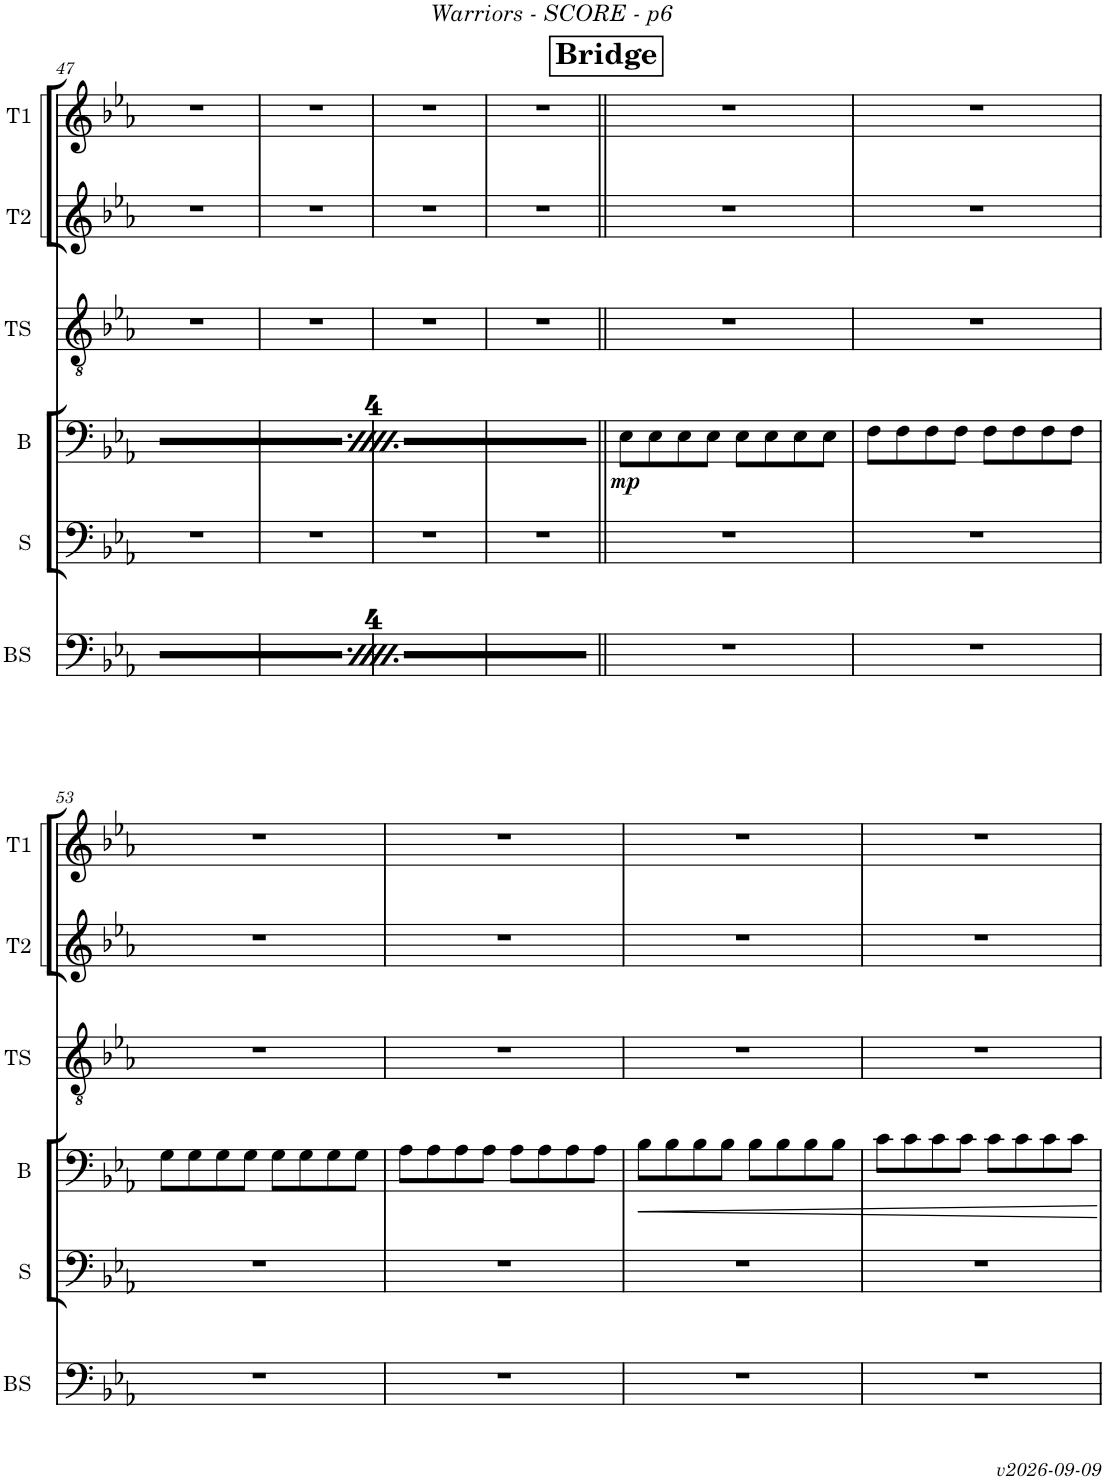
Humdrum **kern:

**kern	**kern	**kern	**dynam	**kern	**kern	**kern
*part6	*part5	*part4	*part4	*part3	*part2	*part1
*staff6	*staff5	*staff4	*staff4	*staff3	*staff2	*staff1
*I"Bari Sax	*I"Sousa	*I"Trombone	*	*I"Tenor Sax	*I"Trumpet 2	*I"Trumpet 1
*I'BS	*I'S	*	*	*I'TS	*I'T2	*I'T1
!!LO:PB:g=z
*clefF4	*clefF4	*clefF4	*	*clefGv2	*clefG2	*clefG2
*Trd12c21	*	*	*	*Trd8c14	*Trd1c2	*Trd1c2
*k[b-e-a-]	*k[b-e-a-]	*k[b-e-a-]	*	*k[b-e-a-]	*k[b-e-a-]	*k[b-e-a-]
*M4/4	*M4/4	*M4/4	*	*M4/4	*M4/4	*M4/4
=47	=47	=47	=47	=47	=47	=47
4CC'^/	1r	8r	.	1r	1r	1r
!	!	!	!LO:DY:b	!	!	!
.	.	(16e-\LL	ff	.	.	.
.	.	16c\JJ)	.	.	.	.
8C/L	.	16r	.	.	.	.
.	.	(16e-\J	.	.	.	.
16EE-/L	.	8c'\J)	.	.	.	.
[16EE-^/JJ	.	.	.	.	.	.
16EE-/KL]	.	16e-\LL	.	.	.	.
8.E-/J	.	16e-\J	.	.	.	.
.	.	8c'\J	.	.	.	.
8FF'^/L	.	16e-\LL	.	.	.	.
.	.	16e-\J	.	.	.	.
8F'/J	.	8c'\J	.	.	.	.
=48	=48	=48	=48	=48	=48	=48
4r	1r	8r	.	1r	1r	1r
.	.	(16e-\LL	.	.	.	.
.	.	16c\JJ)	.	.	.	.
8r	.	16r	.	.	.	.
.	.	(16e-\J	.	.	.	.
16GG/LL	.	8c'\J)	.	.	.	.
[16GG'^/JJ	.	.	.	.	.	.
16GG/KL]	.	8f'\L	.	.	.	.
8.C/J	.	.	.	.	.	.
.	.	8c'\J	.	.	.	.
16GG^/LL	.	8g^\L	.	.	.	.
16FF/J	.	.	.	.	.	.
8EE-'/J	.	16f\L	.	.	.	.
.	.	16e-\JJ	.	.	.	.
=49	=49	=49	=49	=49	=49	=49
4CC'^/	1r	8r	.	1r	1r	1r
.	.	(16e-\LL	.	.	.	.
.	.	16c\JJ)	.	.	.	.
8C/L	.	16r	.	.	.	.
.	.	(16e-\J	.	.	.	.
16EE-/L	.	8c'\J)	.	.	.	.
[16EE-^/JJ	.	.	.	.	.	.
16EE-/KL]	.	16e-\LL	.	.	.	.
8.E-/J	.	16e-\J	.	.	.	.
.	.	8c'\J	.	.	.	.
8FF'^/L	.	16e-\LL	.	.	.	.
.	.	16e-\J	.	.	.	.
8F'/J	.	8c'\J	.	.	.	.
=50	=50	=50	=50	=50	=50	=50
4r	1r	8r	.	1r	1r	1r
.	.	(16e-\LL	.	.	.	.
.	.	16c\JJ)	.	.	.	.
8r	.	16r	.	.	.	.
.	.	(16e-\J	.	.	.	.
16C/LL	.	8c'\J)	.	.	.	.
[16C'^/JJ	.	.	.	.	.	.
16C/KL]	.	8f'\	.	.	.	.
8.C/J	.	.	.	.	.	.
.	.	8r	.	.	.	.
16CC^/LL	.	8.f~^\L	.	.	.	.
16CC/J	.	.	.	.	.	.
8CC'/J	.	.	.	.	.	.
.	.	16e-\Jk	.	.	.	.
!!LO:REH:place=s1:a:B:fs=14:t=Bridge
=51||	=51||	=51||	=51||	=51||	=51||	=51||
!	!	!	!LO:DY:b	!	!	!
1r	1r	8E-\L	mp	1r	1r	1r
.	.	8E-\	.	.	.	.
.	.	8E-\	.	.	.	.
.	.	8E-\J	.	.	.	.
.	.	8E-\L	.	.	.	.
.	.	8E-\	.	.	.	.
.	.	8E-\	.	.	.	.
.	.	8E-\J	.	.	.	.
=52	=52	=52	=52	=52	=52	=52
1r	1r	8F\L	.	1r	1r	1r
.	.	8F\	.	.	.	.
.	.	8F\	.	.	.	.
.	.	8F\J	.	.	.	.
.	.	8F\L	.	.	.	.
.	.	8F\	.	.	.	.
.	.	8F\	.	.	.	.
.	.	8F\J	.	.	.	.
!!LO:LB:g=z
=53	=53	=53	=53	=53	=53	=53
1r	1r	8G\L	.	1r	1r	1r
.	.	8G\	.	.	.	.
.	.	8G\	.	.	.	.
.	.	8G\J	.	.	.	.
.	.	8G\L	.	.	.	.
.	.	8G\	.	.	.	.
.	.	8G\	.	.	.	.
.	.	8G\J	.	.	.	.
=54	=54	=54	=54	=54	=54	=54
1r	1r	8A-\L	.	1r	1r	1r
.	.	8A-\	.	.	.	.
.	.	8A-\	.	.	.	.
.	.	8A-\J	.	.	.	.
.	.	8A-\L	.	.	.	.
.	.	8A-\	.	.	.	.
.	.	8A-\	.	.	.	.
.	.	8A-\J	.	.	.	.
=55	=55	=55	=55	=55	=55	=55
1r	1r	8B-\L	.	1r	1r	1r
.	.	8B-\	.	.	.	.
.	.	8B-\	.	.	.	.
.	.	8B-\J	.	.	.	.
.	.	8B-\L	.	.	.	.
.	.	8B-\	.	.	.	.
.	.	8B-\	.	.	.	.
.	.	8B-\J	.	.	.	.
=56	=56	=56	=56	=56	=56	=56
1r	1r	8c\L	.	1r	1r	1r
.	.	8c\	.	.	.	.
.	.	8c\	.	.	.	.
.	.	8c\J	.	.	.	.
.	.	8c\L	.	.	.	.
.	.	8c\	.	.	.	.
.	.	8c\	.	.	.	.
.	.	8c\J	.	.	.	.
=	=	=	=	=	=	=
*-	*-	*-	*-	*-	*-	*-
